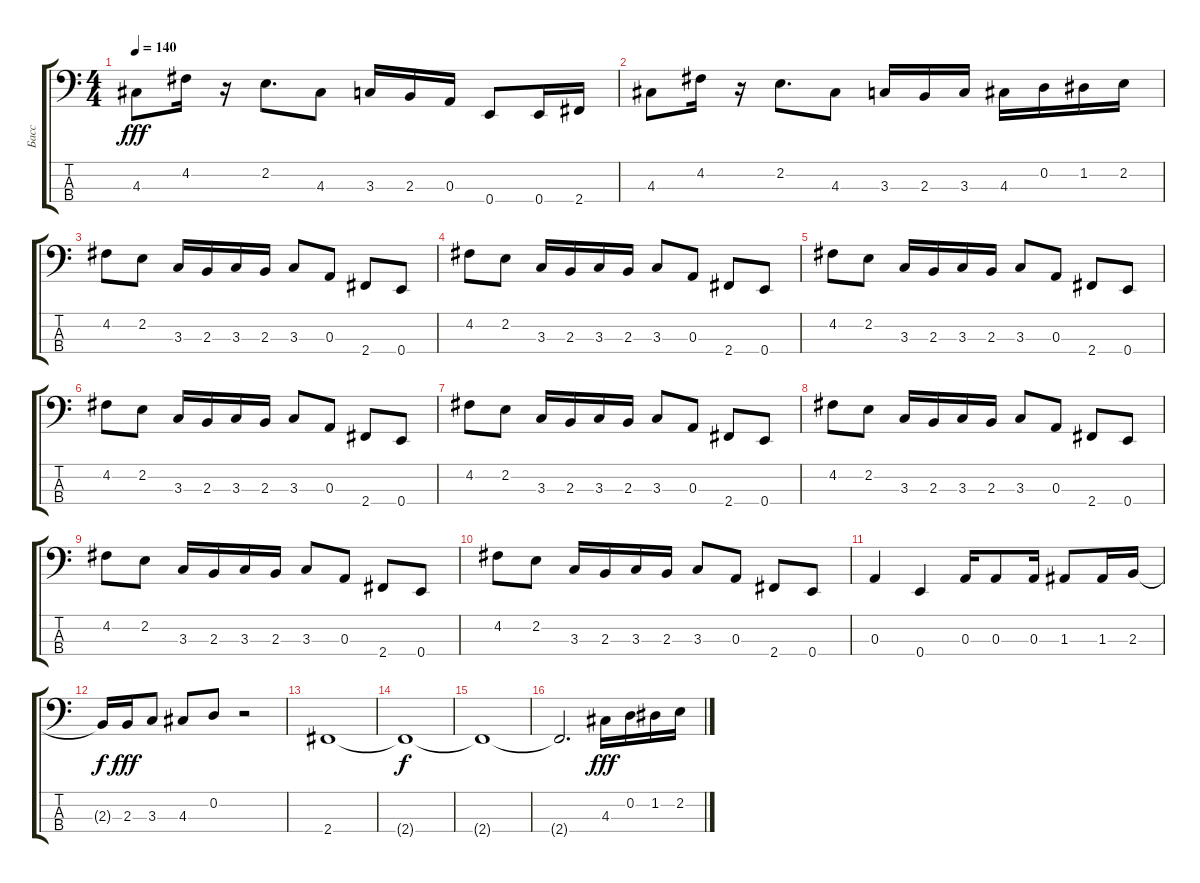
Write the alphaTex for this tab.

\track ("Басс" "Басс") {instrument electricbasspick}
\staff {score tabs}
\tuning (G2 D2 A1 E1) {hide}
\ts (4 4)
\tempo 140
\clef f4
\ks c
4.3.8{dy fff} 4.2.16 r.16 2.2.8{d} 4.3.8 3.3.16 2.3.16 0.3.16 0.4.8 0.4.16 2.4.16 |
4.3.8 4.2.16 r.16 2.2.8{d} 4.3.8 3.3.16 2.3.16 3.3.16 4.3.16 0.2.16 1.2.16 2.2.16 |
4.2.8 2.2.8 3.3.16 2.3.16 3.3.16 2.3.16 3.3.8 0.3.8 2.4.8 0.4.8 |
4.2.8 2.2.8 3.3.16 2.3.16 3.3.16 2.3.16 3.3.8 0.3.8 2.4.8 0.4.8 |
4.2.8 2.2.8 3.3.16 2.3.16 3.3.16 2.3.16 3.3.8 0.3.8 2.4.8 0.4.8 |
4.2.8 2.2.8 3.3.16 2.3.16 3.3.16 2.3.16 3.3.8 0.3.8 2.4.8 0.4.8 |
4.2.8 2.2.8 3.3.16 2.3.16 3.3.16 2.3.16 3.3.8 0.3.8 2.4.8 0.4.8 |
4.2.8 2.2.8 3.3.16 2.3.16 3.3.16 2.3.16 3.3.8 0.3.8 2.4.8 0.4.8 |
4.2.8 2.2.8 3.3.16 2.3.16 3.3.16 2.3.16 3.3.8 0.3.8 2.4.8 0.4.8 |
4.2.8 2.2.8 3.3.16 2.3.16 3.3.16 2.3.16 3.3.8 0.3.8 2.4.8 0.4.8 |
0.3.4 0.4.4 0.3.16 0.3.8 0.3.16 1.3.8 1.3.16 2.3.16 |
2.3{t}.16{dy f} 2.3.16{dy fff} 3.3.8 4.3.8 0.2.8 r.2 |
2.4.1 |
2.4{t}.1{dy f} |
2.4{t}.1 |
2.4{t}.2{d} 4.3.16{dy fff} 0.2.16 1.2.16 2.2.16
